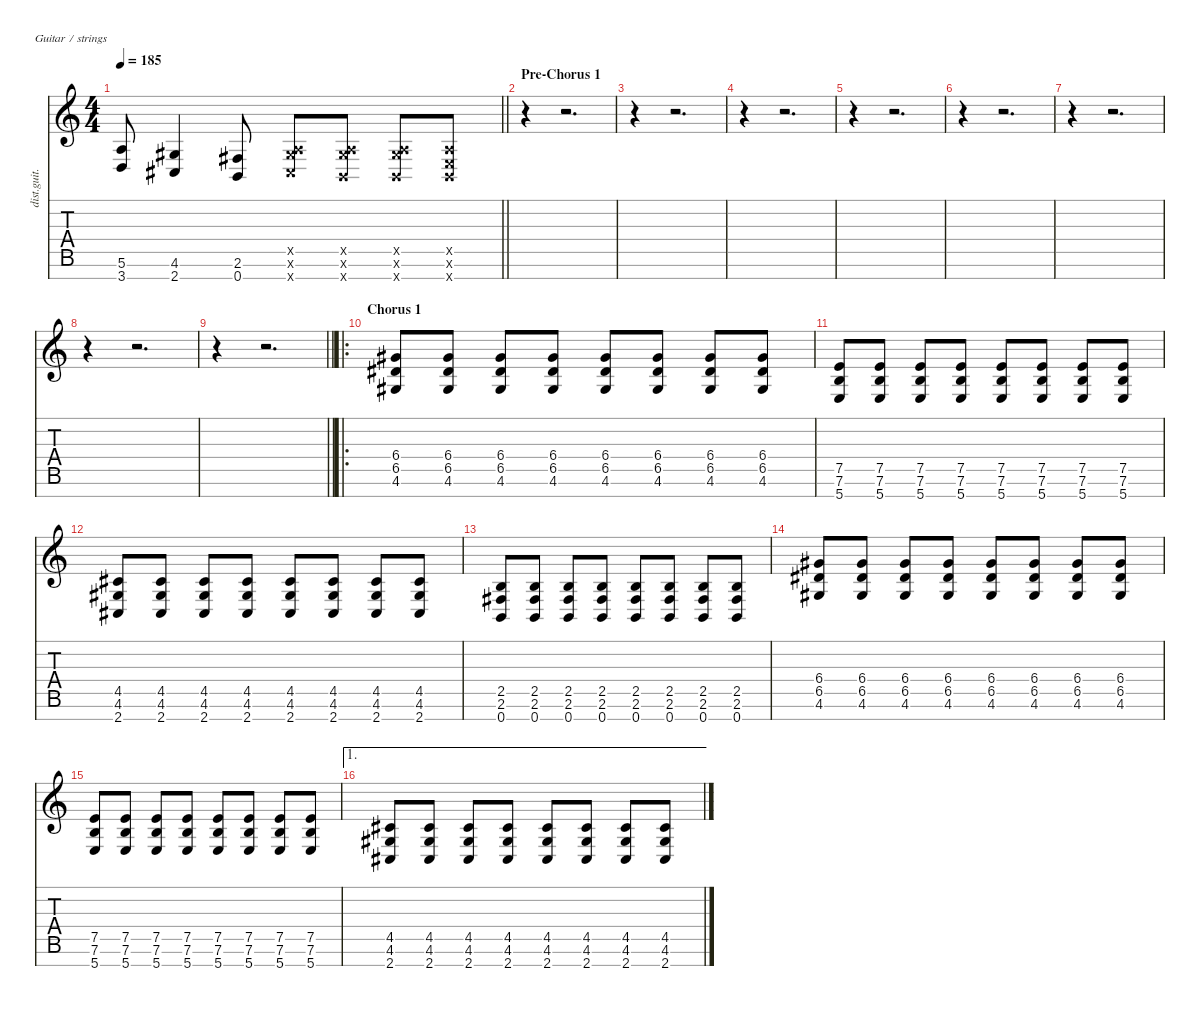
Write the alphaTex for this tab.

\defaultSystemsLayout 4
\hideDynamics
\bracketExtendMode nobrackets
\track ("Guitar R - Zoli" "dist.guit.") {instrument distortionguitar}
\staff {score tabs}
\tuning (E4 B3 G3 D3 A2 E2 B1)
\ts (4 4)
\tempo 185
\clef g2
\barLineRight lightlight
\ks c
(5.6 3.7).8{dy f} (4.6{acc #} 2.7{acc #}).4 (2.6{acc #} 0.7).8 (0.5{x} 4.6{x acc #} 2.7{x acc #}).8 (0.5{x} 4.6{x acc #} 0.7{x}).8 (0.5{x} 4.6{x acc #} 0.7{x}).8 (0.5{x} 0.6{x} 0.7{x}).8 |
\section ("" "Pre-Chorus 1")
r.4 r.2{d} |
r.4 r.2{d} |
r.4 r.2{d} |
r.4 r.2{d} |
r.4 r.2{d} |
r.4 r.2{d} |
r.4 r.2{d} |
\barLineRight lightlight
r.4 r.2{d} |
\ro
\section ("" "Chorus 1")
(6.4{acc #} 6.5{acc #} 4.6{acc #}).8 (6.4{acc #} 6.5{acc #} 4.6{acc #}).8 (6.4{acc #} 6.5{acc #} 4.6{acc #}).8 (6.4{acc #} 6.5{acc #} 4.6{acc #}).8 (6.4{acc #} 6.5{acc #} 4.6{acc #}).8 (6.4{acc #} 6.5{acc #} 4.6{acc #}).8 (6.4{acc #} 6.5{acc #} 4.6{acc #}).8 (6.4{acc #} 6.5{acc #} 4.6{acc #}).8 |
(7.5 7.6 5.7).8 (7.5 7.6 5.7).8 (7.5 7.6 5.7).8 (7.5 7.6 5.7).8 (7.5 7.6 5.7).8 (7.5 7.6 5.7).8 (7.5 7.6 5.7).8 (7.5 7.6 5.7).8 |
(4.5{acc #} 4.6{acc #} 2.7{acc #}).8 (4.5{acc #} 4.6{acc #} 2.7{acc #}).8 (4.5{acc #} 4.6{acc #} 2.7{acc #}).8 (4.5{acc #} 4.6{acc #} 2.7{acc #}).8 (4.5{acc #} 4.6{acc #} 2.7{acc #}).8 (4.5{acc #} 4.6{acc #} 2.7{acc #}).8 (4.5{acc #} 4.6{acc #} 2.7{acc #}).8 (4.5{acc #} 4.6{acc #} 2.7{acc #}).8 |
(2.5 2.6{acc #} 0.7).8 (2.5 2.6{acc #} 0.7).8 (2.5 2.6{acc #} 0.7).8 (2.5 2.6{acc #} 0.7).8 (2.5 2.6{acc #} 0.7).8 (2.5 2.6{acc #} 0.7).8 (2.5 2.6{acc #} 0.7).8 (2.5 2.6{acc #} 0.7).8 |
(6.4{acc #} 6.5{acc #} 4.6{acc #}).8 (6.4{acc #} 6.5{acc #} 4.6{acc #}).8 (6.4{acc #} 6.5{acc #} 4.6{acc #}).8 (6.4{acc #} 6.5{acc #} 4.6{acc #}).8 (6.4{acc #} 6.5{acc #} 4.6{acc #}).8 (6.4{acc #} 6.5{acc #} 4.6{acc #}).8 (6.4{acc #} 6.5{acc #} 4.6{acc #}).8 (6.4{acc #} 6.5{acc #} 4.6{acc #}).8 |
(7.5 7.6 5.7).8 (7.5 7.6 5.7).8 (7.5 7.6 5.7).8 (7.5 7.6 5.7).8 (7.5 7.6 5.7).8 (7.5 7.6 5.7).8 (7.5 7.6 5.7).8 (7.5 7.6 5.7).8 |
\ae 1
(4.5{acc #} 4.6{acc #} 2.7{acc #}).8 (4.5{acc #} 4.6{acc #} 2.7{acc #}).8 (4.5{acc #} 4.6{acc #} 2.7{acc #}).8 (4.5{acc #} 4.6{acc #} 2.7{acc #}).8 (4.5{acc #} 4.6{acc #} 2.7{acc #}).8 (4.5{acc #} 4.6{acc #} 2.7{acc #}).8 (4.5{acc #} 4.6{acc #} 2.7{acc #}).8 (4.5{acc #} 4.6{acc #} 2.7{acc #}).8
